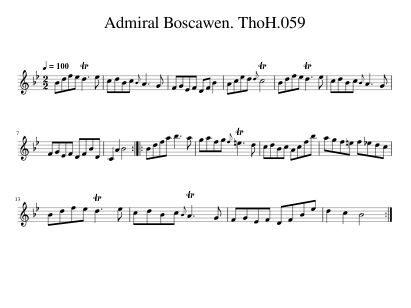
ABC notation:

X:1
L:1/8
Q:1/4=100
M:2/2
I:linebreak $
K:Bb
V:1 treble
V:1
 Bdfe Td3 e | cdBc{B} A3 G | FGEF DF B2 | Aced{d} Tc4 | Bdfe Td3 e | %5
 cdBc{B} A3 G |$ FGEF DFBD | C2 A2 B4 :: Bdfa b3 a | gafg{f} T=e3 d | %10
 cdBc Acfb | agf=e f_edc |$ Bdfe Td3 e | cdBc{B} TA3 G | FGEF DFBe | %15
 d2 c2 B4 :| %16
